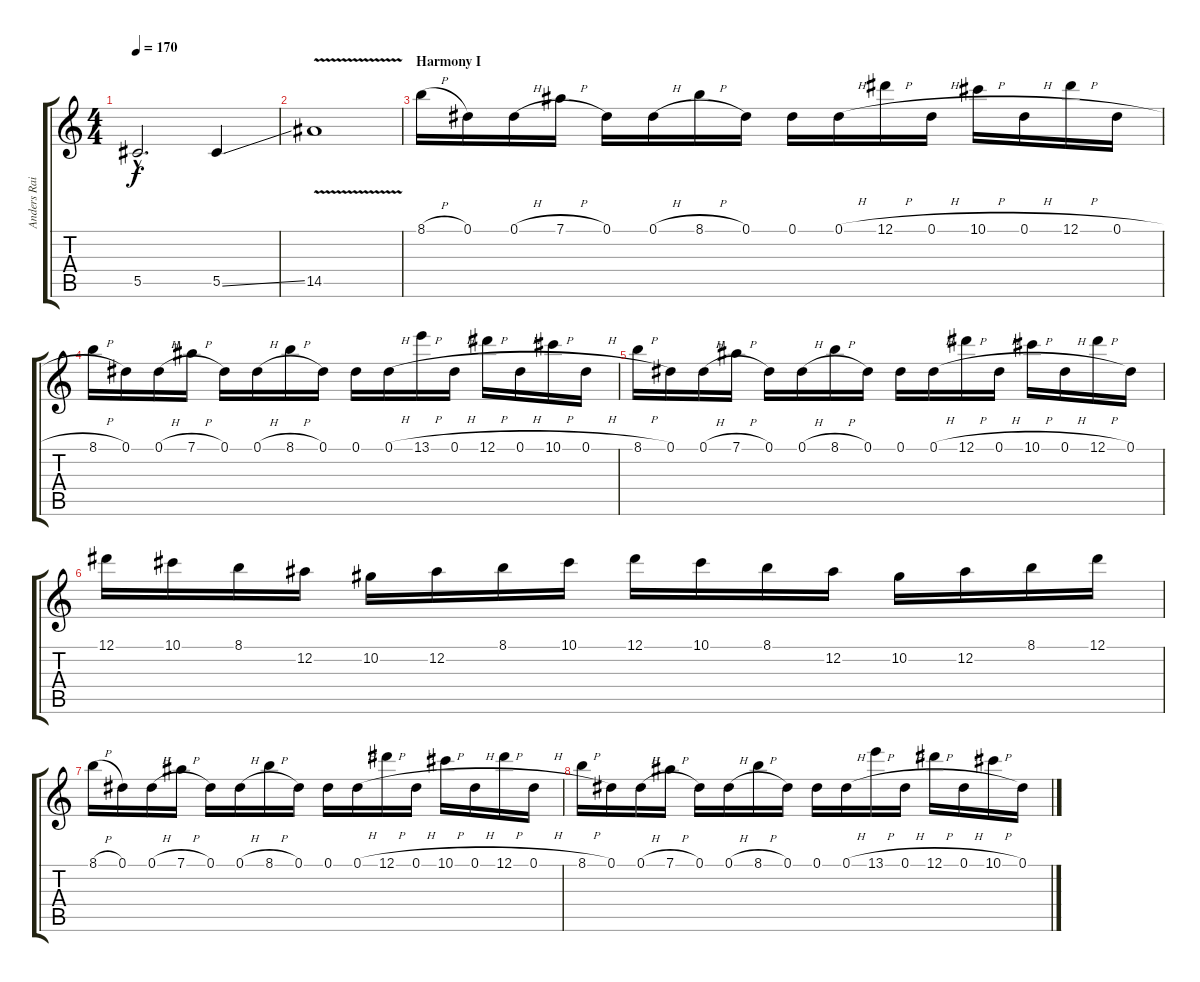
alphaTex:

\track ("Anders Rain" "Anders Rai") {instrument distortionguitar}
\staff {score tabs}
\tuning (Eb4 Bb3 Gb3 Db3 Ab2 Eb2) {hide}
\ts (4 4)
\tempo 170
\clef g2
\ks c
5.5{hac}.2{d dy f} 5.5{ss}.4 |
14.5{v}.1 |
\section ("" "Harmony I")
8.1{h}.16{volume 12} 0.1.16 0.1{h}.16 7.1{h}.16 0.1.16 0.1{h}.16 8.1{h}.16 0.1.16 0.1.16 0.1{h}.16 12.1{h}.16 0.1{h}.16 10.1{h}.16 0.1{h}.16 12.1{h}.16 0.1{h}.16 |
8.1{h}.16 0.1.16 0.1{h}.16 7.1{h}.16 0.1.16 0.1{h}.16 8.1{h}.16 0.1.16 0.1.16 0.1{h}.16 13.1{h}.16 0.1{h}.16 12.1{h}.16 0.1{h}.16 10.1{h}.16 0.1{h}.16 |
8.1{h}.16 0.1.16 0.1{h}.16 7.1{h}.16 0.1.16 0.1{h}.16 8.1{h}.16 0.1.16 0.1.16 0.1{h}.16 12.1{h}.16 0.1{h}.16 10.1{h}.16 0.1{h}.16 12.1{h}.16 0.1.16 |
12.1.16 10.1.16 8.1.16 12.2.16 10.2.16 12.2.16 8.1.16 10.1.16 12.1.16 10.1.16 8.1.16 12.2.16 10.2.16 12.2.16 8.1.16 12.1.16 |
8.1{h}.16 0.1.16 0.1{h}.16 7.1{h}.16 0.1.16 0.1{h}.16 8.1{h}.16 0.1.16 0.1.16 0.1{h}.16 12.1{h}.16 0.1{h}.16 10.1{h}.16 0.1{h}.16 12.1{h}.16 0.1{h}.16 |
8.1{h}.16 0.1.16 0.1{h}.16 7.1{h}.16 0.1.16 0.1{h}.16 8.1{h}.16 0.1.16 0.1.16 0.1{h}.16 13.1{h}.16 0.1{h}.16 12.1{h}.16 0.1{h}.16 10.1{h}.16 0.1{h}.16
